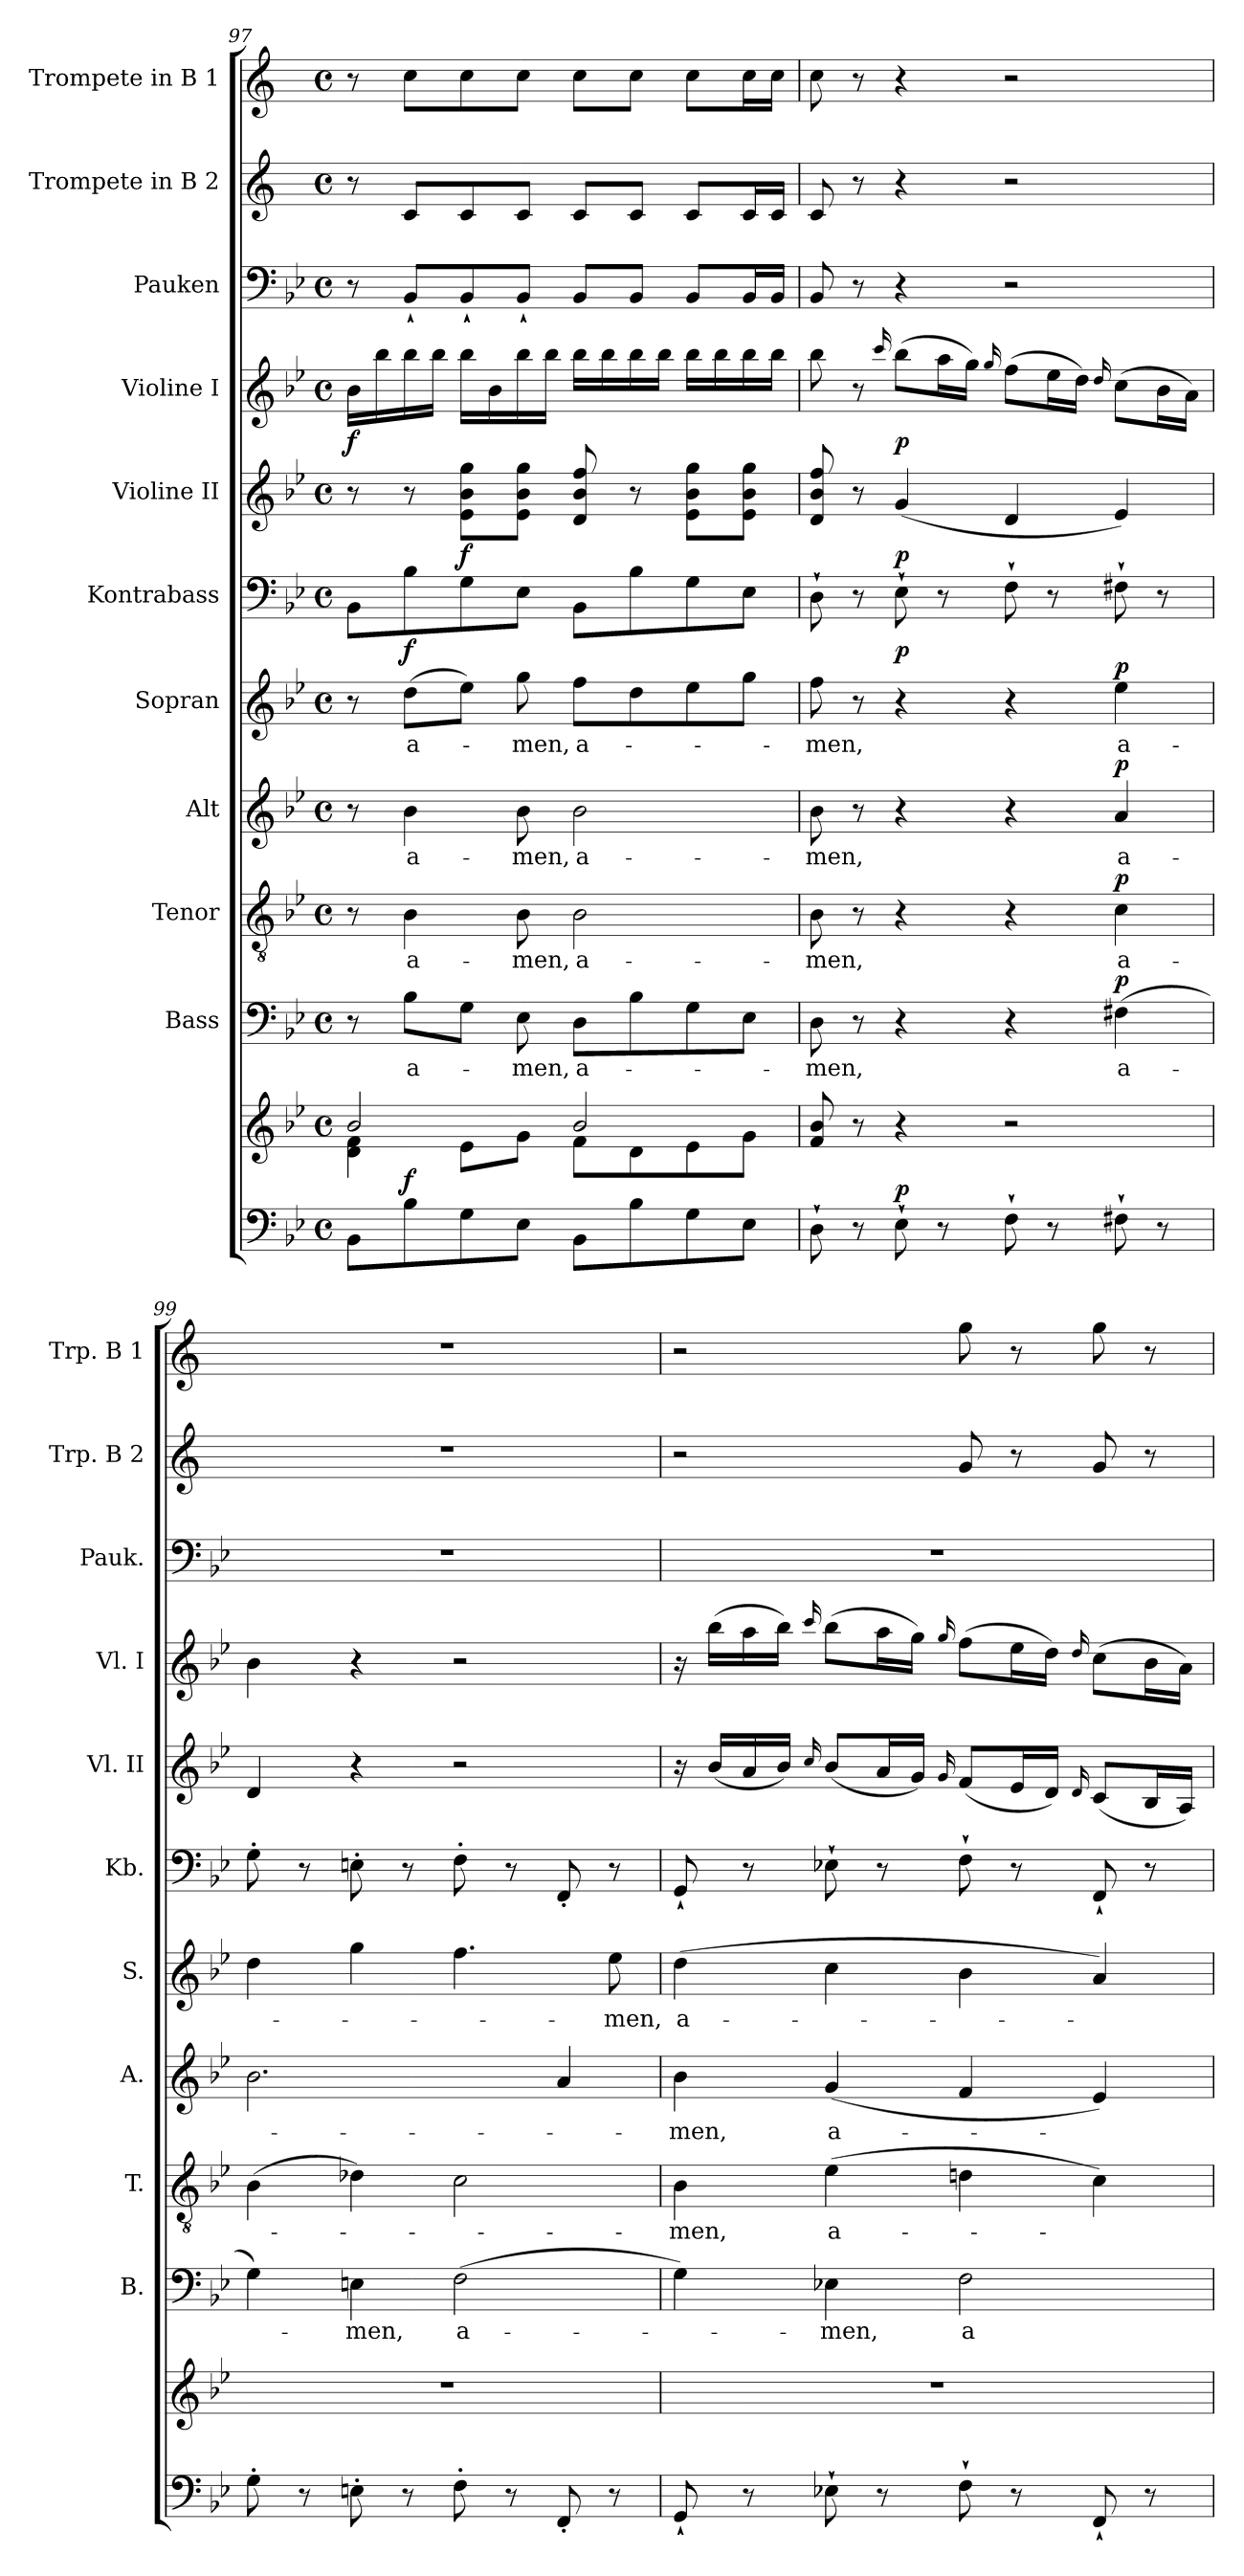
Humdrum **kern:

**kern	**kern	**dynam	**kern	**text	**dynam	**kern	**text	**dynam	**kern	**text	**dynam	**kern	**text	**dynam	**kern	**dynam	**kern	**dynam	**kern	**dynam	**kern	**kern	**kern
*part11	*part11	*part11	*part10	*part10	*part10	*part9	*part9	*part9	*part8	*part8	*part8	*part7	*part7	*part7	*part6	*part6	*part5	*part5	*part4	*part4	*part3	*part2	*part1
*staff12	*staff11	*staff11/12	*staff10	*staff10	*staff10	*staff9	*staff9	*staff9	*staff8	*staff8	*staff8	*staff7	*staff7	*staff7	*staff6	*staff6	*staff5	*staff5	*staff4	*staff4	*staff3	*staff2	*staff1
*	*	*	*I"Bass	*	*	*I"Tenor	*	*	*I"Alt	*	*	*I"Sopran	*	*	*I"Kontrabass	*	*I"Violine II	*	*I"Violine I	*	*I"Pauken	*I"Trompete in B 2	*I"Trompete in B 1
*	*	*	*I'B.	*	*	*I'T.	*	*	*I'A.	*	*	*I'S.	*	*	*I'Kb.	*	*I'Vl. II	*	*I'Vl. I	*	*I'Pauk.	*I'Trp. B 2	*I'Trp. B 1
*clefF4	*clefG2	*	*clefF4	*	*	*clefGv2	*	*	*clefG2	*	*	*clefG2	*	*	*clefF4	*	*clefG2	*	*clefG2	*	*clefF4	*clefG2	*clefG2
*	*	*	*	*	*	*	*	*	*	*	*	*	*	*	*ITrd7c12	*	*	*	*	*	*	*ITrd1c2	*ITrd1c2
*k[b-e-]	*k[b-e-]	*	*k[b-e-]	*	*	*k[b-e-]	*	*	*k[b-e-]	*	*	*k[b-e-]	*	*	*k[b-e-]	*	*k[b-e-]	*	*k[b-e-]	*	*k[b-e-]	*k[b-e-]	*k[b-e-]
*B-:	*B-:	*	*B-:	*	*	*B-:	*	*	*B-:	*	*	*B-:	*	*	*B-:	*	*B-:	*	*B-:	*	*B-:	*B-:	*B-:
*M4/4	*M4/4	*	*M4/4	*	*	*M4/4	*	*	*M4/4	*	*	*M4/4	*	*	*M4/4	*	*M4/4	*	*M4/4	*	*M4/4	*M4/4	*M4/4
*met(c)	*met(c)	*	*met(c)	*	*	*met(c)	*	*	*met(c)	*	*	*met(c)	*	*	*met(c)	*	*met(c)	*	*met(c)	*	*met(c)	*met(c)	*met(c)
=97	=97	=97	=97	=97	=97	=97	=97	=97	=97	=97	=97	=97	=97	=97	=97	=97	=97	=97	=97	=97	=97	=97	=97
*	*^	*	*	*	*	*	*	*	*	*	*	*	*	*	*	*	*	*	*	*	*	*	*
!	!	!	!	!	!	!	!	!	!	!	!	!	!	!	!	!	!	!	!	!	!LO:DY:b	!	!	!
8BB-\L	2b-/	4d\ 4f\	.	8r	.	.	8r	.	.	8r	.	.	8r	.	.	8BBB-\L	.	8r	.	16b-\LL	f	8r	8r	8r
.	.	.	.	.	.	.	.	.	.	.	.	.	.	.	.	.	.	.	.	16bb-\	.	.	.	.
!	!	!	!LO:DY:a=2	!	!LO:LY:b	!	!	!LO:LY:b	!	!	!LO:LY:b	!	!	!LO:LY:b	!	!	!LO:DY:b	!	!	!	!	!	!	!
8B-\	.	.	f	8B-\L	a-	.	4B-\	a-	.	4b-\	a-	.	(>8dd\L	a-	.	8BB-\	f	8r	.	16bb-\	.	8BB-`</L	8B-/L	8b-\L
.	.	.	.	.	.	.	.	.	.	.	.	.	.	.	.	.	.	.	.	16bb-\JJ	.	.	.	.
!	!	!	!	!	!	!	!	!	!	!	!	!	!	!	!	!	!	!	!LO:DY:b	!	!	!	!	!
8G\	.	8e-\L	.	8G\J	.	.	.	.	.	.	.	.	8ee-\J)	.	.	8GG\	.	8e-\ 8b-\ 8gg\L	f	16bb-\LL	.	8BB-`</	8B-/	8b-\
.	.	.	.	.	.	.	.	.	.	.	.	.	.	.	.	.	.	.	.	16b-\	.	.	.	.
!	!	!	!	!	!LO:LY:b	!	!	!LO:LY:b	!	!	!LO:LY:b	!	!	!LO:LY:b	!	!	!	!	!	!	!	!	!	!
8E-\J	.	8g\J	.	8E-\	-men,	.	8B-\	-men,	.	8b-\	-men,	.	8gg\	-men,	.	8EE-\J	.	8e-\ 8b-\ 8gg\J	.	16bb-\	.	8BB-`</J	8B-/J	8b-\J
.	.	.	.	.	.	.	.	.	.	.	.	.	.	.	.	.	.	.	.	16bb-\JJ	.	.	.	.
!	!	!	!	!	!LO:LY:b	!	!	!LO:LY:b	!	!	!LO:LY:b	!	!	!LO:LY:b	!	!	!	!	!	!	!	!	!	!
8BB-\L	2b-/	8f\L	.	8D\L	a-	.	2B-\	a-	.	2b-\	a-	.	8ff\L	a-	.	8BBB-\L	.	8d/ 8b-/ 8ff/	.	16bb-\LL	.	8BB-/L	8B-/L	8b-\L
.	.	.	.	.	.	.	.	.	.	.	.	.	.	.	.	.	.	.	.	16bb-\	.	.	.	.
8B-\	.	8d\	.	8B-\	.	.	.	.	.	.	.	.	8dd\	.	.	8BB-\	.	8r	.	16bb-\	.	8BB-/J	8B-/J	8b-\J
.	.	.	.	.	.	.	.	.	.	.	.	.	.	.	.	.	.	.	.	16bb-\JJ	.	.	.	.
8G\	.	8e-\	.	8G\	.	.	.	.	.	.	.	.	8ee-\	.	.	8GG\	.	8e-\ 8b-\ 8gg\L	.	16bb-\LL	.	8BB-/L	8B-/L	8b-\L
.	.	.	.	.	.	.	.	.	.	.	.	.	.	.	.	.	.	.	.	16bb-\	.	.	.	.
8E-\J	.	8g\J	.	8E-\J	.	.	.	.	.	.	.	.	8gg\J	.	.	8EE-\J	.	8e-\ 8b-\ 8gg\J	.	16bb-\	.	16BB-/L	16B-/L	16b-\L
.	.	.	.	.	.	.	.	.	.	.	.	.	.	.	.	.	.	.	.	16bb-\JJ	.	16BB-/JJ	16B-/JJ	16b-\JJ
*	*v	*v	*	*	*	*	*	*	*	*	*	*	*	*	*	*	*	*	*	*	*	*	*	*
!!LO:PB:g=z
=98	=98	=98	=98	=98	=98	=98	=98	=98	=98	=98	=98	=98	=98	=98	=98	=98	=98	=98	=98	=98	=98	=98	=98
!	!	!	!	!LO:LY:b	!	!	!LO:LY:b	!	!	!LO:LY:b	!	!	!LO:LY:b	!	!	!	!	!	!	!	!	!	!
8D`>\	8f/ 8b-/	.	8D\	-men,	.	8B-\	-men,	.	8b-\	-men,	.	8ff\	-men,	.	8DD`>\	.	8d/ 8b-/ 8ff/	.	8bb-\	.	8BB-/	8B-/	8b-\
8r	8r	.	8r	.	.	8r	.	.	8r	.	.	8r	.	.	8r	.	8r	.	8r	.	8r	8r	8r
.	.	.	.	.	.	.	.	.	.	.	.	.	.	.	.	.	.	.	16qqccc/	.	.	.	.
!	!	!LO:DY:a=2	!	!	!	!	!	!	!	!	!	!	!	!	!	!LO:DY:b	!	!LO:DY:b	!	!LO:DY:b	!	!	!
8E-`>\	4r	p	4r	.	.	4r	.	.	4r	.	.	4r	.	.	8EE-`>\	p	(<4g/	p	(>8bb-\L	p	4r	4r	4r
8r	.	.	.	.	.	.	.	.	.	.	.	.	.	.	8r	.	.	.	16aa\L	.	.	.	.
.	.	.	.	.	.	.	.	.	.	.	.	.	.	.	.	.	.	.	16gg\JJ)	.	.	.	.
.	.	.	.	.	.	.	.	.	.	.	.	.	.	.	.	.	.	.	16qqgg/	.	.	.	.
8F`>\	2r	.	4r	.	.	4r	.	.	4r	.	.	4r	.	.	8FF`>\	.	4d/	.	(>8ff\L	.	2r	2r	2r
8r	.	.	.	.	.	.	.	.	.	.	.	.	.	.	8r	.	.	.	16ee-\L	.	.	.	.
.	.	.	.	.	.	.	.	.	.	.	.	.	.	.	.	.	.	.	16dd\JJ)	.	.	.	.
.	.	.	.	.	.	.	.	.	.	.	.	.	.	.	.	.	.	.	16qqdd/	.	.	.	.
!	!	!	!	!LO:LY:b	!LO:DY:a	!	!LO:LY:b	!LO:DY:a	!	!LO:LY:b	!LO:DY:a	!	!LO:LY:b	!LO:DY:a	!	!	!	!	!	!	!	!	!
8F#X`>\	.	.	(>4F#X\	a-	p	4c\	a-	p	4a/	a-	p	4ee-\	a-	p	8FF#X`>\	.	4e-/)	.	(>8cc\L	.	.	.	.
8r	.	.	.	.	.	.	.	.	.	.	.	.	.	.	8r	.	.	.	16b-\L	.	.	.	.
.	.	.	.	.	.	.	.	.	.	.	.	.	.	.	.	.	.	.	16a\JJ)	.	.	.	.
=99	=99	=99	=99	=99	=99	=99	=99	=99	=99	=99	=99	=99	=99	=99	=99	=99	=99	=99	=99	=99	=99	=99	=99
8G'>\	1r	.	4G\)	.	.	(>4B-\	.	.	2.b-\	.	.	4dd\	.	.	8GG'>\	.	4d/	.	4b-\	.	1r	1r	1r
8r	.	.	.	.	.	.	.	.	.	.	.	.	.	.	8r	.	.	.	.	.	.	.	.
!	!	!	!	!LO:LY:b	!	!	!	!	!	!	!	!	!	!	!	!	!	!	!	!	!	!	!
8En'>\	.	.	4En\	-men,	.	4d-X\)	.	.	.	.	.	4gg\	.	.	8EEn'>\	.	4r	.	4r	.	.	.	.
8r	.	.	.	.	.	.	.	.	.	.	.	.	.	.	8r	.	.	.	.	.	.	.	.
!	!	!	!	!LO:LY:b	!	!	!	!	!	!	!	!	!	!	!	!	!	!	!	!	!	!	!
8F'>\	.	.	(>2F\	a-	.	2c\	.	.	.	.	.	4.ff\	.	.	8FF'>\	.	2r	.	2r	.	.	.	.
8r	.	.	.	.	.	.	.	.	.	.	.	.	.	.	8r	.	.	.	.	.	.	.	.
8FF'</	.	.	.	.	.	.	.	.	4a/	.	.	.	.	.	8FFF'</	.	.	.	.	.	.	.	.
!	!	!	!	!	!	!	!	!	!	!	!	!	!LO:LY:b	!	!	!	!	!	!	!	!	!	!
8r	.	.	.	.	.	.	.	.	.	.	.	8ee-\	-men,	.	8r	.	.	.	.	.	.	.	.
=100	=100	=100	=100	=100	=100	=100	=100	=100	=100	=100	=100	=100	=100	=100	=100	=100	=100	=100	=100	=100	=100	=100	=100
!	!	!	!	!	!	!	!LO:LY:b	!	!	!LO:LY:b	!	!	!LO:LY:b	!	!	!	!	!	!	!	!	!	!
8GG`</	1r	.	4G\)	.	.	4B-\	-men,	.	4b-\	-men,	.	(>4dd\	a-	.	8GGG`</	.	16r	.	16r	.	1r	2r	2r
.	.	.	.	.	.	.	.	.	.	.	.	.	.	.	.	.	(<16b-/LL	.	(>16bb-\LL	.	.	.	.
8r	.	.	.	.	.	.	.	.	.	.	.	.	.	.	8r	.	16a/	.	16aa\	.	.	.	.
.	.	.	.	.	.	.	.	.	.	.	.	.	.	.	.	.	16b-/JJ)	.	16bb-\JJ)	.	.	.	.
.	.	.	.	.	.	.	.	.	.	.	.	.	.	.	.	.	16qqcc/	.	16qqccc/	.	.	.	.
!	!	!	!	!LO:LY:b	!	!	!LO:LY:b	!	!	!LO:LY:b	!	!	!	!	!	!	!	!	!	!	!	!	!
8E-X`>\	.	.	4E-X\	-men,	.	(>4e-\	a-	.	(<4g/	a-	.	4cc\	.	.	8EE-X`>\	.	(<8b-/L	.	(>8bb-\L	.	.	.	.
8r	.	.	.	.	.	.	.	.	.	.	.	.	.	.	8r	.	16a/L	.	16aa\L	.	.	.	.
.	.	.	.	.	.	.	.	.	.	.	.	.	.	.	.	.	16g/JJ)	.	16gg\JJ)	.	.	.	.
.	.	.	.	.	.	.	.	.	.	.	.	.	.	.	.	.	16qqg/	.	16qqgg/	.	.	.	.
!	!	!	!	!LO:LY:b	!	!	!	!	!	!	!	!	!	!	!	!	!	!	!	!	!	!	!
8F`>\	.	.	2F\	a-	.	4dn\	.	.	4f/	.	.	4b-\	.	.	8FF`>\	.	(<8f/L	.	(>8ff\L	.	.	8f/	8ff\
8r	.	.	.	.	.	.	.	.	.	.	.	.	.	.	8r	.	16e-/L	.	16ee-\L	.	.	8r	8r
.	.	.	.	.	.	.	.	.	.	.	.	.	.	.	.	.	16d/JJ)	.	16dd\JJ)	.	.	.	.
.	.	.	.	.	.	.	.	.	.	.	.	.	.	.	.	.	16qqd/	.	16qqdd/	.	.	.	.
8FF`</	.	.	.	.	.	4c\)	.	.	4e-/)	.	.	4a/)	.	.	8FFF`</	.	(<8c/L	.	(>8cc\L	.	.	8f/	8ff\
8r	.	.	.	.	.	.	.	.	.	.	.	.	.	.	8r	.	16B-/L	.	16b-\L	.	.	8r	8r
.	.	.	.	.	.	.	.	.	.	.	.	.	.	.	.	.	16A/JJ)	.	16a\JJ)	.	.	.	.
=	=	=	=	=	=	=	=	=	=	=	=	=	=	=	=	=	=	=	=	=	=	=	=
*-	*-	*-	*-	*-	*-	*-	*-	*-	*-	*-	*-	*-	*-	*-	*-	*-	*-	*-	*-	*-	*-	*-	*-
